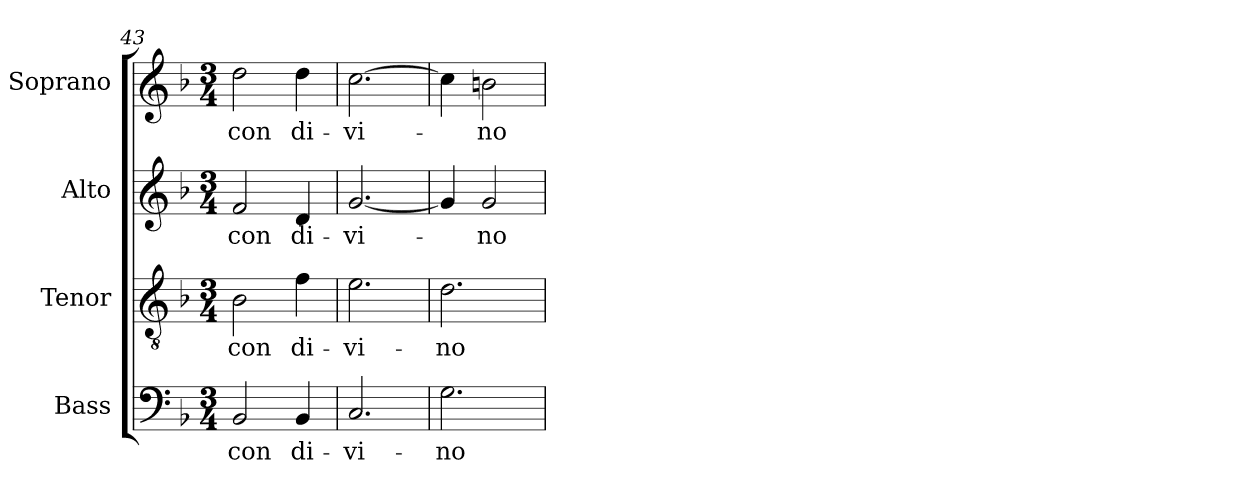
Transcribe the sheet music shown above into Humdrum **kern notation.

**kern	**text	**kern	**text	**kern	**text	**kern	**text
*part4	*part4	*part3	*part3	*part2	*part2	*part1	*part1
*staff4	*staff4	*staff3	*staff3	*staff2	*staff2	*staff1	*staff1
*I"Bass	*	*I"Tenor	*	*I"Alto	*	*I"Soprano	*
*I'B	*	*I'T	*	*I'A	*	*I'S	*
*clefF4	*	*clefGv2	*	*clefG2	*	*clefG2	*
*k[b-]	*	*k[b-]	*	*k[b-]	*	*k[b-]	*
*F:	*	*F:	*	*F:	*	*F:	*
*M3/4	*	*M3/4	*	*M3/4	*	*M3/4	*
=43	=43	=43	=43	=43	=43	=43	=43
!	!LO:LY:b	!	!LO:LY:b	!	!LO:LY:b	!	!LO:LY:b
2BB-	con	2B-	con	2f	con	2dd	con
!	!LO:LY:b	!	!LO:LY:b	!	!LO:LY:b	!	!LO:LY:b
4BB-	di-	4f	di-	4d	di-	4dd	di-
=44	=44	=44	=44	=44	=44	=44	=44
!	!LO:LY:b	!	!LO:LY:b	!	!LO:LY:b	!	!LO:LY:b
2.C	-vi-	2.e	-vi-	[2.g	-vi-	[2.cc	-vi-
=45	=45	=45	=45	=45	=45	=45	=45
!	!LO:LY:b	!	!LO:LY:b	!	!	!	!
2.G	-no	2.d	-no	4g]	.	4cc]	.
!	!	!	!	!	!LO:LY:b	!	!LO:LY:b
.	.	.	.	2g	no	2bn	no
=	=	=	=	=	=	=	=
*-	*-	*-	*-	*-	*-	*-	*-
